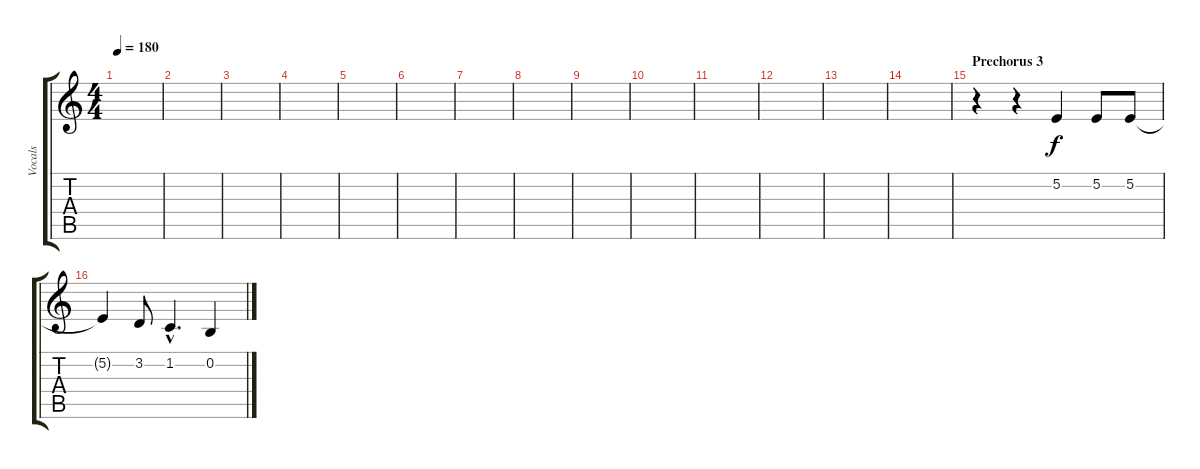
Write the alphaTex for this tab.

\track ("Vocals" "Vocals") {instrument lead2sawtooth}
\staff {score tabs}
\tuning (E4 B3 G3 D3 A2 E2) {hide}
\ts (4 4)
\tempo 180
\clef g2
\ks c
|
|
|
|
|
|
|
|
|
|
|
|
|
|
\section ("" "Prechorus 3")
r.4 r.4 5.2.4 5.2.8 5.2.8 |
5.2{t}.4 3.2.8 1.2{hac}.4{d} 0.2.4
